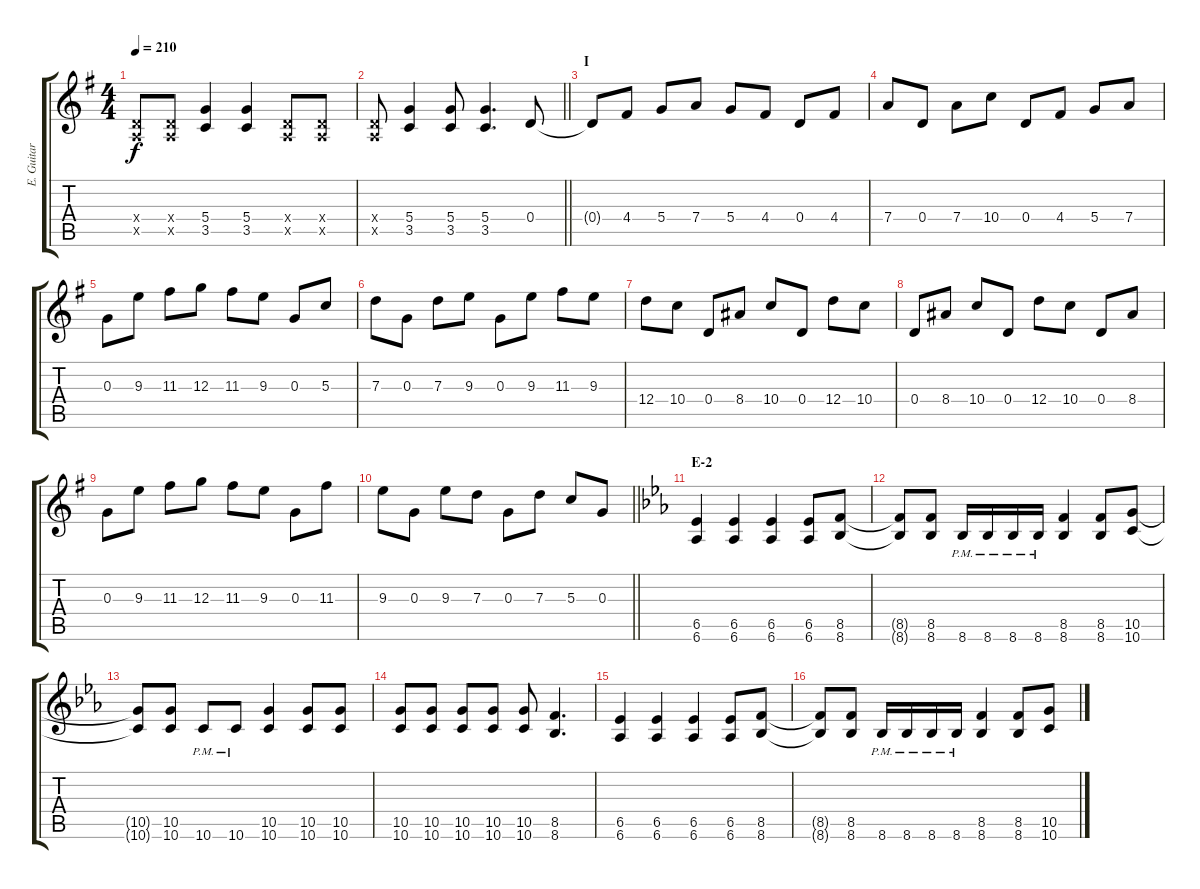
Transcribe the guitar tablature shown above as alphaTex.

\track ("E. Guitar II" "E. Guitar ") {instrument overdrivenguitar}
\staff {score tabs}
\tuning (E4 B3 G3 D3 A2 D2) {hide}
\ts (4 4)
\tempo 210
\clef g2
\ks g
(0.4{x} 0.5{x}).8{dy f} (0.4{x} 0.5{x}).8 (5.4 3.5).4 (5.4 3.5).4 (0.4{x} 0.5{x}).8 (0.4{x} 0.5{x}).8 |
\barLineRight lightlight
(0.4{x} 0.5{x}).8 (5.4 3.5).4 (5.4 3.5).8 (5.4 3.5).4{d} 0.4.8 |
\section ("" "I")
0.4{t}.8 4.4.8 5.4.8 7.4.8 5.4.8 4.4.8 0.4.8 4.4.8 |
7.4.8 0.4.8 7.4.8 10.4.8 0.4.8 4.4.8 5.4.8 7.4.8 |
0.3.8 9.3.8 11.3.8 12.3.8 11.3.8 9.3.8 0.3.8 5.3.8 |
7.3.8 0.3.8 7.3.8 9.3.8 0.3.8 9.3.8 11.3.8 9.3.8 |
12.4.8 10.4.8 0.4.8 8.4.8 10.4.8 0.4.8 12.4.8 10.4.8 |
0.4.8 8.4.8 10.4.8 0.4.8 12.4.8 10.4.8 0.4.8 8.4.8 |
0.3.8 9.3.8 11.3.8 12.3.8 11.3.8 9.3.8 0.3.8 11.3.8 |
\barLineRight lightlight
9.3.8 0.3.8 9.3.8 7.3.8 0.3.8 7.3.8 5.3.8 0.3.8 |
\section ("" "E-2")
\ks eb
(6.5 6.6).4 (6.5 6.6).4 (6.5 6.6).4 (6.5 6.6).8 (8.5 8.6).8 |
(8.5{t} 8.6{t}).8 (8.5 8.6).8 8.6{pm}.16 8.6{pm}.16 8.6{pm}.16 8.6{pm}.16 (8.5 8.6).4 (8.5 8.6).8 (10.5 10.6).8 |
(10.5{t} 10.6{t}).8 (10.5 10.6).8 10.6{pm}.8 10.6{pm}.8 (10.5 10.6).4 (10.5 10.6).8 (10.5 10.6).8 |
(10.5 10.6).8 (10.5 10.6).8 (10.5 10.6).8 (10.5 10.6).8 (10.5 10.6).8 (8.5 8.6).4{d} |
(6.5 6.6).4 (6.5 6.6).4 (6.5 6.6).4 (6.5 6.6).8 (8.5 8.6).8 |
(8.5{t} 8.6{t}).8 (8.5 8.6).8 8.6{pm}.16 8.6{pm}.16 8.6{pm}.16 8.6{pm}.16 (8.5 8.6).4 (8.5 8.6).8 (10.5 10.6).8
